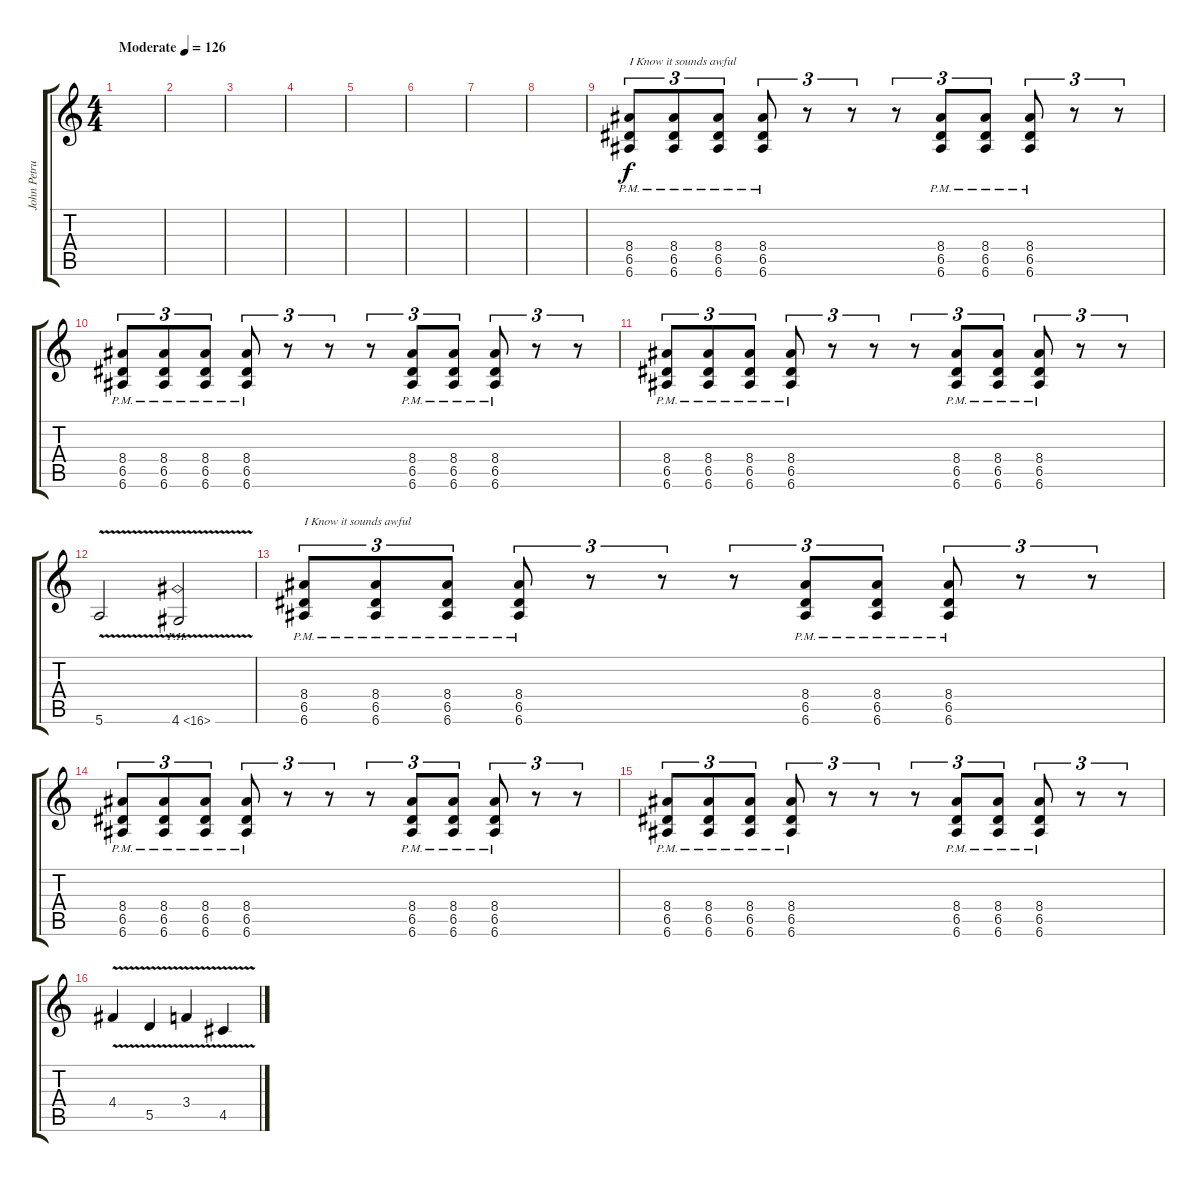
\track ("John Petrucci Rhythm" "John Petru") {instrument distortionguitar}
\staff {score tabs}
\tuning (E4 B3 G3 D3 A2 E2) {hide}
\ts (4 4)
\tempo (126 "Moderate")
\clef g2
\ks c
|
|
|
|
|
|
|
|
(8.4{pm} 6.5{pm} 6.6{pm}).8{tu (3 2) txt "I Know it sounds awful"} (8.4{pm} 6.5{pm} 6.6{pm}).8{tu (3 2)} (8.4{pm} 6.5{pm} 6.6{pm}).8{tu (3 2)} (8.4{pm} 6.5{pm} 6.6{pm}).8{tu (3 2)} r.8{tu (3 2)} r.8{tu (3 2)} r.8{tu (3 2)} (8.4{pm} 6.5{pm} 6.6{pm}).8{tu (3 2)} (8.4{pm} 6.5{pm} 6.6{pm}).8{tu (3 2)} (8.4{pm} 6.5{pm} 6.6{pm}).8{tu (3 2)} r.8{tu (3 2)} r.8{tu (3 2)} |
(8.4{pm} 6.5{pm} 6.6{pm}).8{tu (3 2)} (8.4{pm} 6.5{pm} 6.6{pm}).8{tu (3 2)} (8.4{pm} 6.5{pm} 6.6{pm}).8{tu (3 2)} (8.4{pm} 6.5{pm} 6.6{pm}).8{tu (3 2)} r.8{tu (3 2)} r.8{tu (3 2)} r.8{tu (3 2)} (8.4{pm} 6.5{pm} 6.6{pm}).8{tu (3 2)} (8.4{pm} 6.5{pm} 6.6{pm}).8{tu (3 2)} (8.4{pm} 6.5{pm} 6.6{pm}).8{tu (3 2)} r.8{tu (3 2)} r.8{tu (3 2)} |
(8.4{pm} 6.5{pm} 6.6{pm}).8{tu (3 2)} (8.4{pm} 6.5{pm} 6.6{pm}).8{tu (3 2)} (8.4{pm} 6.5{pm} 6.6{pm}).8{tu (3 2)} (8.4{pm} 6.5{pm} 6.6{pm}).8{tu (3 2)} r.8{tu (3 2)} r.8{tu (3 2)} r.8{tu (3 2)} (8.4{pm} 6.5{pm} 6.6{pm}).8{tu (3 2)} (8.4{pm} 6.5{pm} 6.6{pm}).8{tu (3 2)} (8.4{pm} 6.5{pm} 6.6{pm}).8{tu (3 2)} r.8{tu (3 2)} r.8{tu (3 2)} |
5.6{v}.2 4.6{ph 12 v}.2 |
(8.4{pm} 6.5{pm} 6.6{pm}).8{tu (3 2) txt "I Know it sounds awful"} (8.4{pm} 6.5{pm} 6.6{pm}).8{tu (3 2)} (8.4{pm} 6.5{pm} 6.6{pm}).8{tu (3 2)} (8.4{pm} 6.5{pm} 6.6{pm}).8{tu (3 2)} r.8{tu (3 2)} r.8{tu (3 2)} r.8{tu (3 2)} (8.4{pm} 6.5{pm} 6.6{pm}).8{tu (3 2)} (8.4{pm} 6.5{pm} 6.6{pm}).8{tu (3 2)} (8.4{pm} 6.5{pm} 6.6{pm}).8{tu (3 2)} r.8{tu (3 2)} r.8{tu (3 2)} |
(8.4{pm} 6.5{pm} 6.6{pm}).8{tu (3 2)} (8.4{pm} 6.5{pm} 6.6{pm}).8{tu (3 2)} (8.4{pm} 6.5{pm} 6.6{pm}).8{tu (3 2)} (8.4{pm} 6.5{pm} 6.6{pm}).8{tu (3 2)} r.8{tu (3 2)} r.8{tu (3 2)} r.8{tu (3 2)} (8.4{pm} 6.5{pm} 6.6{pm}).8{tu (3 2)} (8.4{pm} 6.5{pm} 6.6{pm}).8{tu (3 2)} (8.4{pm} 6.5{pm} 6.6{pm}).8{tu (3 2)} r.8{tu (3 2)} r.8{tu (3 2)} |
(8.4{pm} 6.5{pm} 6.6{pm}).8{tu (3 2)} (8.4{pm} 6.5{pm} 6.6{pm}).8{tu (3 2)} (8.4{pm} 6.5{pm} 6.6{pm}).8{tu (3 2)} (8.4{pm} 6.5{pm} 6.6{pm}).8{tu (3 2)} r.8{tu (3 2)} r.8{tu (3 2)} r.8{tu (3 2)} (8.4{pm} 6.5{pm} 6.6{pm}).8{tu (3 2)} (8.4{pm} 6.5{pm} 6.6{pm}).8{tu (3 2)} (8.4{pm} 6.5{pm} 6.6{pm}).8{tu (3 2)} r.8{tu (3 2)} r.8{tu (3 2)} |
4.4{v}.4 5.5{v}.4 3.4{v}.4 4.5{v}.4
